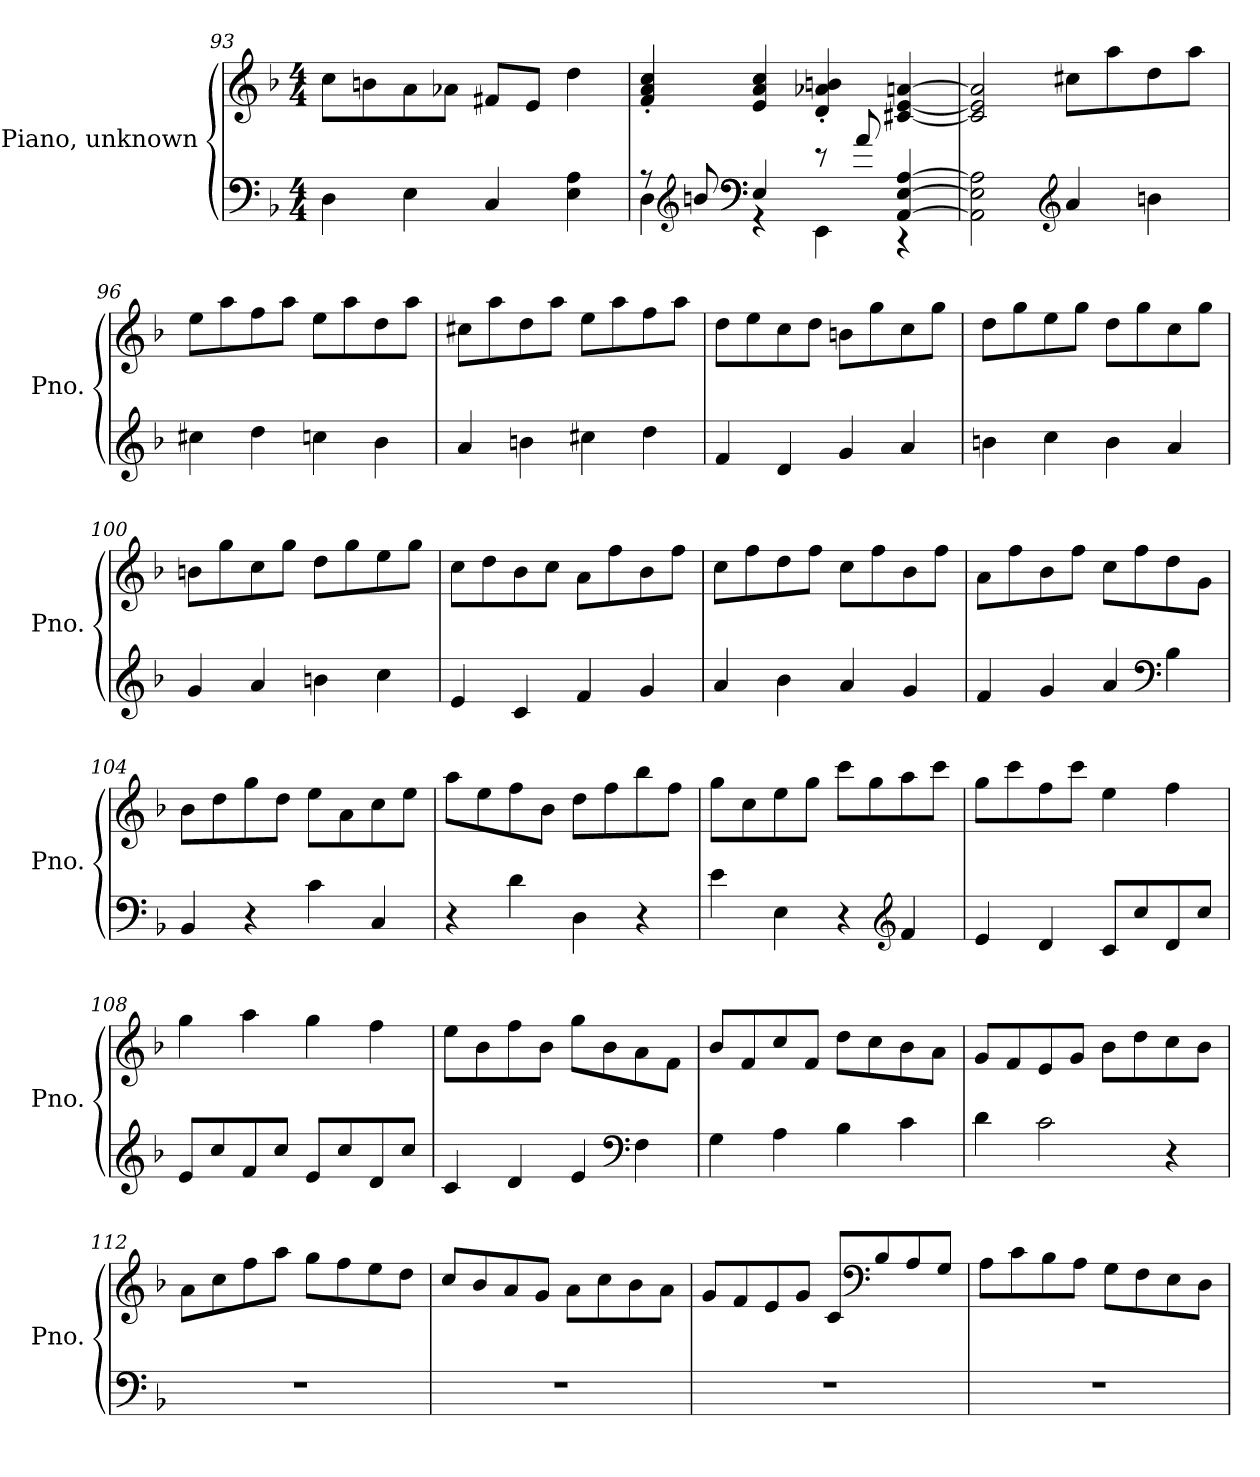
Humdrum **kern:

**kern	**kern
*part1	*part1
*staff2	*staff1
*I"Piano, unknown	*
*I'Pno.	*
!!LO:LB:g=z
*clefF4	*clefG2
*k[b-]	*k[b-]
*M4/4	*M4/4
=93	=93
4D\	8cc\L
.	8bn\
4E\	8a\
.	8a-X\J
4C/	8f#X/L
.	8e/J
4E\ 4A\	4dd\
=94	=94
*^	*
8r	4D\	4f/' 4a/' 4cc/'
*clefG2	*	*
8bn/	.	.
*clefF4	*	*
4E/	4r	4e/ 4a/ 4cc/
8r	4EE\	4d/' 4a-X/' 4bn/'
8a/	.	.
[4AA/ [4E/ [4A/	4r	[4c#X/ [4e/ [4an/
*v	*v	*
=95	=95
2AA\] 2E\] 2A\]	2c#/] 2e/] 2a/]
*clefG2	*
4a/	8cc#X\L
.	8aa\
4bn\	8dd\
.	8aa\J
=96	=96
4cc#X\	8ee\L
.	8aa\
4dd\	8ff\
.	8aa\J
4ccn\	8ee\L
.	8aa\
4b-\	8dd\
.	8aa\J
!!LO:LB:g=z
=97	=97
4a/	8cc#X\L
.	8aa\
4bn\	8dd\
.	8aa\J
4cc#X\	8ee\L
.	8aa\
4dd\	8ff\
.	8aa\J
=98	=98
4f/	8dd\L
.	8ee\
4d/	8cc\
.	8dd\J
4g/	8bn\L
.	8gg\
4a/	8cc\
.	8gg\J
=99	=99
4bn\	8dd\L
.	8gg\
4cc\	8ee\
.	8gg\J
4b\	8dd\L
.	8gg\
4a/	8cc\
.	8gg\J
=100	=100
4g/	8bn\L
.	8gg\
4a/	8cc\
.	8gg\J
4bn\	8dd\L
.	8gg\
4cc\	8ee\
.	8gg\J
=101	=101
4e/	8cc\L
.	8dd\
4c/	8b-\
.	8cc\J
4f/	8a\L
.	8ff\
4g/	8b-\
.	8ff\J
!!LO:LB:g=z
=102	=102
4a/	8cc\L
.	8ff\
4b-\	8dd\
.	8ff\J
4a/	8cc\L
.	8ff\
4g/	8b-\
.	8ff\J
=103	=103
4f/	8a\L
.	8ff\
4g/	8b-\
.	8ff\J
4a/	8cc\L
.	8ff\
*clefF4	*
4B-\	8dd\
.	8g\J
=104	=104
4BB-/	8b-\L
.	8dd\
4r	8gg\
.	8dd\J
4c\	8ee\L
.	8a\
4C/	8cc\
.	8ee\J
=105	=105
4r	8aa\L
.	8ee\
4d\	8ff\
.	8b-\J
4D\	8dd\L
.	8ff\
4r	8bb-\
.	8ff\J
=106	=106
4e\	8gg\L
.	8cc\
4E\	8ee\
.	8gg\J
4r	8ccc\L
.	8gg\
*clefG2	*
4f/	8aa\
.	8ccc\J
!!LO:LB:g=z
=107	=107
4e/	8gg\L
.	8ccc\
4d/	8ff\
.	8ccc\J
8c/L	4ee\
8cc/	.
8d/	4ff\
8cc/J	.
=108	=108
8e/L	4gg\
8cc/	.
8f/	4aa\
8cc/J	.
8e/L	4gg\
8cc/	.
8d/	4ff\
8cc/J	.
=109	=109
4c/	8ee\L
.	8b-\
4d/	8ff\
.	8b-\J
4e/	8gg\L
.	8b-\
*clefF4	*
4F\	8a\
.	8f\J
=110	=110
4G\	8b-/L
.	8f/
4A\	8cc/
.	8f/J
4B-\	8dd\L
.	8cc\
4c\	8b-\
.	8a\J
=111	=111
4d\	8g/L
.	8f/
2c\	8e/
.	8g/J
.	8b-\L
.	8dd\
4r	8cc\
.	8b-\J
!!LO:PB:g=z
=112	=112
1r	8a\L
.	8cc\
.	8ff\
.	8aa\J
.	8gg\L
.	8ff\
.	8ee\
.	8dd\J
=113	=113
1r	8cc/L
.	8b-/
.	8a/
.	8g/J
.	8a\L
.	8cc\
.	8b-\
.	8a\J
=114	=114
1r	8g/L
.	8f/
.	8e/
.	8g/J
.	8c/L
*	*clefF4
.	8B-/
.	8A/
.	8G/J
=115	=115
1r	8A\L
.	8c\
.	8B-\
.	8A\J
.	8G\L
.	8F\
.	8E\
.	8D\J
=	=
*-	*-
